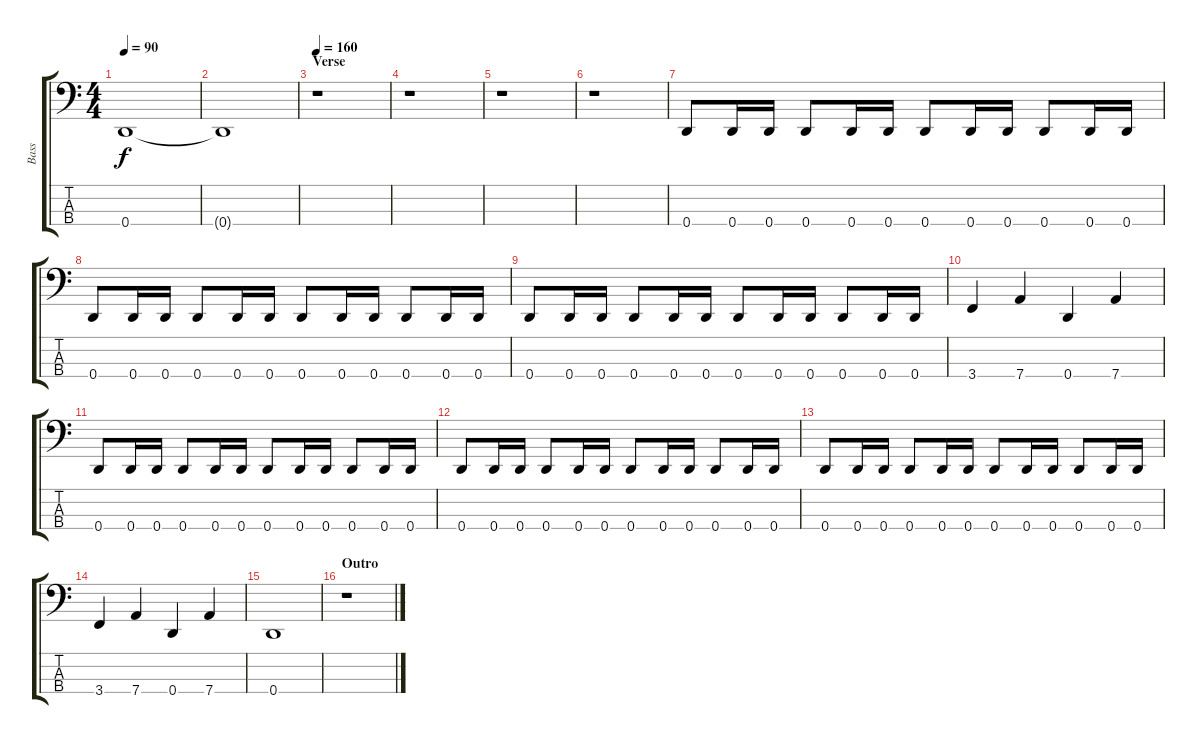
\track ("Bass" "Bass") {instrument electricbassfinger}
\staff {score tabs}
\tuning (G2 D2 A1 D1) {hide}
\ts (4 4)
\tempo 90
\clef f4
\ks c
0.4.1{dy f} |
0.4{t}.1 |
\section ("" "Verse")
\tempo 160
r.1 |
r.1 |
r.1 |
r.1 |
0.4.8 0.4.16 0.4.16 0.4.8 0.4.16 0.4.16 0.4.8 0.4.16 0.4.16 0.4.8 0.4.16 0.4.16 |
0.4.8 0.4.16 0.4.16 0.4.8 0.4.16 0.4.16 0.4.8 0.4.16 0.4.16 0.4.8 0.4.16 0.4.16 |
0.4.8 0.4.16 0.4.16 0.4.8 0.4.16 0.4.16 0.4.8 0.4.16 0.4.16 0.4.8 0.4.16 0.4.16 |
3.4.4 7.4.4 0.4.4 7.4.4 |
0.4.8 0.4.16 0.4.16 0.4.8 0.4.16 0.4.16 0.4.8 0.4.16 0.4.16 0.4.8 0.4.16 0.4.16 |
0.4.8 0.4.16 0.4.16 0.4.8 0.4.16 0.4.16 0.4.8 0.4.16 0.4.16 0.4.8 0.4.16 0.4.16 |
0.4.8 0.4.16 0.4.16 0.4.8 0.4.16 0.4.16 0.4.8 0.4.16 0.4.16 0.4.8 0.4.16 0.4.16 |
3.4.4 7.4.4 0.4.4 7.4.4 |
0.4.1 |
\section ("" "Outro")
r.1
